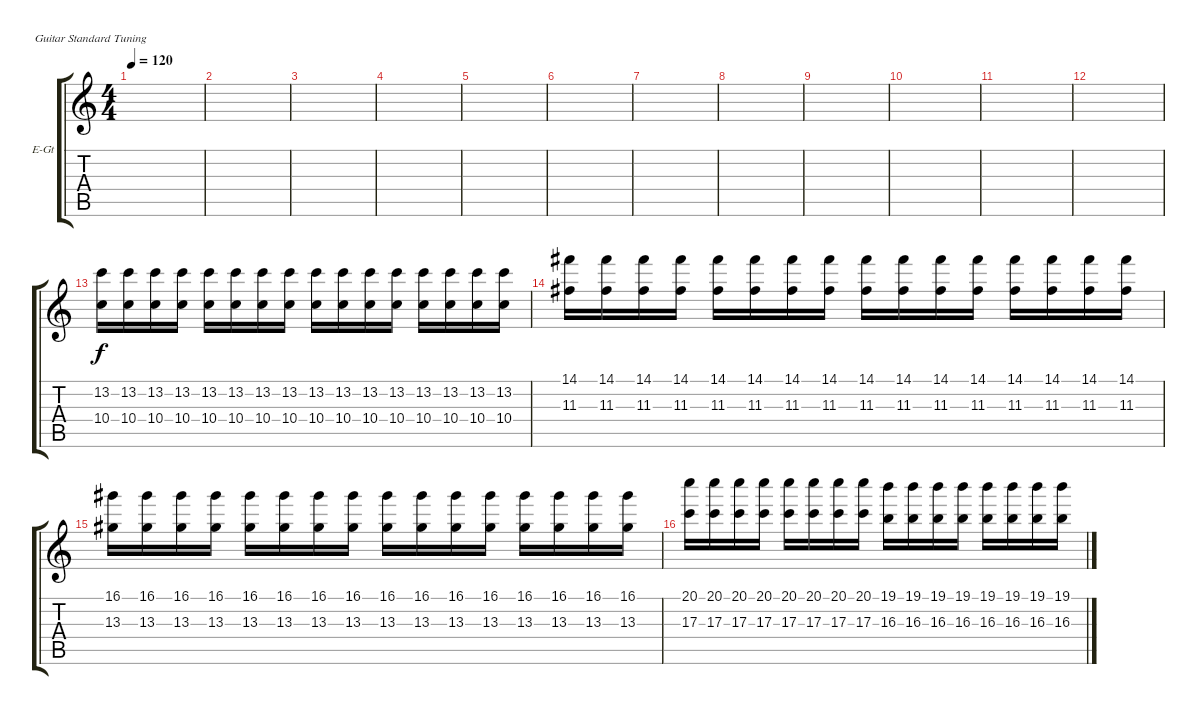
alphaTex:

\defaultSystemsLayout 4
\bracketExtendMode groupsimilarinstruments
\firstSystemTrackNameOrientation horizontal
\otherSystemsTrackNameOrientation horizontal
\track ("Electric Guitar" "E-Gt") {instrument distortionguitar}
\staff {score tabs}
\tuning (E4 B3 G3 D3 A2 E2)
\ts (4 4)
\tempo 120
\clef g2
\ks c
|
|
|
|
|
|
|
|
|
|
|
|
(13.2 10.4).16 (13.2 10.4).16 (13.2 10.4).16 (13.2 10.4).16 (13.2 10.4).16 (13.2 10.4).16 (13.2 10.4).16 (13.2 10.4).16 (13.2 10.4).16 (13.2 10.4).16 (13.2 10.4).16 (13.2 10.4).16 (13.2 10.4).16 (13.2 10.4).16 (13.2 10.4).16 (13.2 10.4).16 |
(14.1 11.3).16 (14.1 11.3).16 (14.1 11.3).16 (14.1 11.3).16 (14.1 11.3).16 (14.1 11.3).16 (14.1 11.3).16 (14.1 11.3).16 (14.1 11.3).16 (14.1 11.3).16 (14.1 11.3).16 (14.1 11.3).16 (14.1 11.3).16 (14.1 11.3).16 (14.1 11.3).16 (14.1 11.3).16 |
(16.1 13.3).16 (16.1 13.3).16 (16.1 13.3).16 (16.1 13.3).16 (16.1 13.3).16 (16.1 13.3).16 (16.1 13.3).16 (16.1 13.3).16 (16.1 13.3).16 (16.1 13.3).16 (16.1 13.3).16 (16.1 13.3).16 (16.1 13.3).16 (16.1 13.3).16 (16.1 13.3).16 (16.1 13.3).16 |
(20.1 17.3).16 (20.1 17.3).16 (20.1 17.3).16 (20.1 17.3).16 (20.1 17.3).16 (20.1 17.3).16 (20.1 17.3).16 (20.1 17.3).16 (19.1 16.3).16 (19.1 16.3).16 (19.1 16.3).16 (19.1 16.3).16 (19.1 16.3).16 (19.1 16.3).16 (19.1 16.3).16 (19.1 16.3).16
